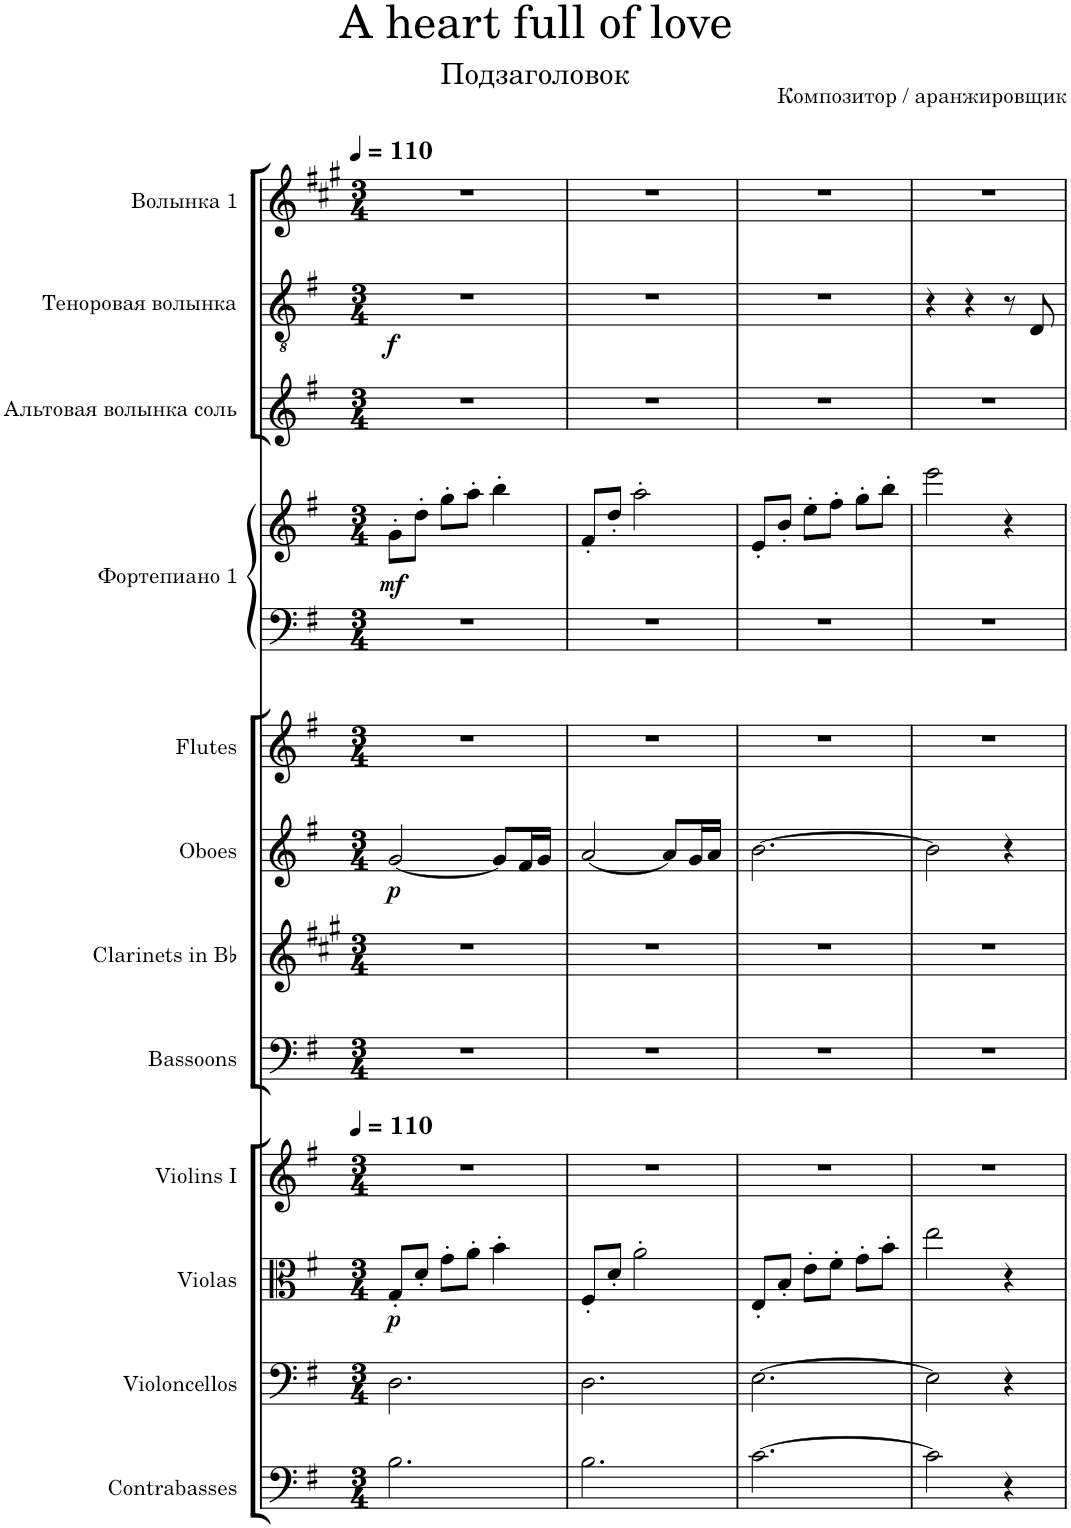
**kern	**kern	**kern	**dynam	**kern	**kern	**kern	**kern	**dynam	**kern	**kern	**kern	**dynam	**kern	**kern	**dynam	**kern
*part12	*part11	*part10	*part10	*part9	*part8	*part7	*part6	*part6	*part5	*part4	*part4	*part4	*part3	*part2	*part2	*part1
*staff13	*staff12	*staff11	*staff11	*staff10	*staff9	*staff8	*staff7	*staff7	*staff6	*staff5	*staff4	*staff4/5	*staff3	*staff2	*staff2	*staff1
*I"Contrabasses	*I"Violoncellos	*I"Violas	*	*I"Violins I	*I"Bassoons	*I"Clarinets in Bb	*I"Oboes	*	*I"Flutes	*I"Фортепиано 1	*	*	*I"Альтовая волынка соль	*I"Теноровая волынка	*	*I"Волынка 1
*I'Cb.	*I'Vc.	*I'Vla.	*	*I'Vln. I	*I'Bsn.	*	*I'Ob.	*	*I'Fl.	*	*	*	*	*	*	*
*clefF4	*clefF4	*clefC3	*	*clefG2	*clefF4	*clefG2	*clefG2	*	*clefG2	*clefF4	*clefG2	*	*clefG2	*clefGv2	*	*clefG2
*Trd7c12	*	*	*	*	*	*Trd1c2	*	*	*	*	*	*	*Trd12c21	*Trd12c21	*	*Trd1c2
*k[f#]	*k[f#]	*k[f#]	*	*k[f#]	*k[f#]	*k[f#c#g#]	*k[f#]	*	*k[f#]	*k[f#]	*k[f#]	*	*k[f#]	*k[f#]	*	*k[f#c#g#]
*M3/4	*M3/4	*M3/4	*	*M3/4	*M3/4	*M3/4	*M3/4	*	*M3/4	*M3/4	*M3/4	*	*M3/4	*M3/4	*	*M3/4
*MM110	*MM110	*MM110	*	*MM110	*MM110	*MM110	*MM110	*	*MM110	*MM110	*MM110	*	*MM110	*MM110	*	*MM110
=1	=1	=1	=1	=1	=1	=1	=1	=1	=1	=1	=1	=1	=1	=1	=1	=1
!	!	!	!LO:DY:b	!	!	!	!	!LO:DY:b	!	!	!	!LO:DY:b	!	!	!LO:DY:b	!
2.B\	2.D\	8G'/L	p	2.r	2.r	2.r	[2g/	p	2.r	2.r	8g'\L	mf	2.r	2.r	f	2.r
.	.	8d'/J	.	.	.	.	.	.	.	.	8dd'\J	.	.	.	.	.
.	.	8g'\L	.	.	.	.	.	.	.	.	8gg'\L	.	.	.	.	.
.	.	8a'\J	.	.	.	.	.	.	.	.	8aa'\J	.	.	.	.	.
.	.	4b'\	.	.	.	.	8g/L]	.	.	.	4bb'\	.	.	.	.	.
.	.	.	.	.	.	.	16f#/L	.	.	.	.	.	.	.	.	.
.	.	.	.	.	.	.	16g/JJ	.	.	.	.	.	.	.	.	.
=2	=2	=2	=2	=2	=2	=2	=2	=2	=2	=2	=2	=2	=2	=2	=2	=2
2.B\	2.D\	8F#'/L	.	2.r	2.r	2.r	[2a/	.	2.r	2.r	8f#'/L	.	2.r	2.r	.	2.r
.	.	8d'/J	.	.	.	.	.	.	.	.	8dd'/J	.	.	.	.	.
.	.	2a'\	.	.	.	.	.	.	.	.	2aa'\	.	.	.	.	.
.	.	.	.	.	.	.	8a/L]	.	.	.	.	.	.	.	.	.
.	.	.	.	.	.	.	16g/L	.	.	.	.	.	.	.	.	.
.	.	.	.	.	.	.	16a/JJ	.	.	.	.	.	.	.	.	.
=3	=3	=3	=3	=3	=3	=3	=3	=3	=3	=3	=3	=3	=3	=3	=3	=3
[2.c\	[2.E\	8E'/L	.	2.r	2.r	2.r	[2.b\	.	2.r	2.r	8e'/L	.	2.r	2.r	.	2.r
.	.	8B'/J	.	.	.	.	.	.	.	.	8b'/J	.	.	.	.	.
.	.	8e'\L	.	.	.	.	.	.	.	.	8ee'\L	.	.	.	.	.
.	.	8f#'\J	.	.	.	.	.	.	.	.	8ff#'\J	.	.	.	.	.
.	.	8g'\L	.	.	.	.	.	.	.	.	8gg'\L	.	.	.	.	.
.	.	8b'\J	.	.	.	.	.	.	.	.	8bb'\J	.	.	.	.	.
=4	=4	=4	=4	=4	=4	=4	=4	=4	=4	=4	=4	=4	=4	=4	=4	=4
2c\]	2E\]	2ee\	.	2.r	2.r	2.r	2b\]	.	2.r	2.r	2eee\	.	2.r	4r	.	2.r
.	.	.	.	.	.	.	.	.	.	.	.	.	.	4r	.	.
4r	4r	4r	.	.	.	.	4r	.	.	.	4r	.	.	8r	.	.
.	.	.	.	.	.	.	.	.	.	.	.	.	.	8D/	.	.
=	=	=	=	=	=	=	=	=	=	=	=	=	=	=	=	=
*-	*-	*-	*-	*-	*-	*-	*-	*-	*-	*-	*-	*-	*-	*-	*-	*-
